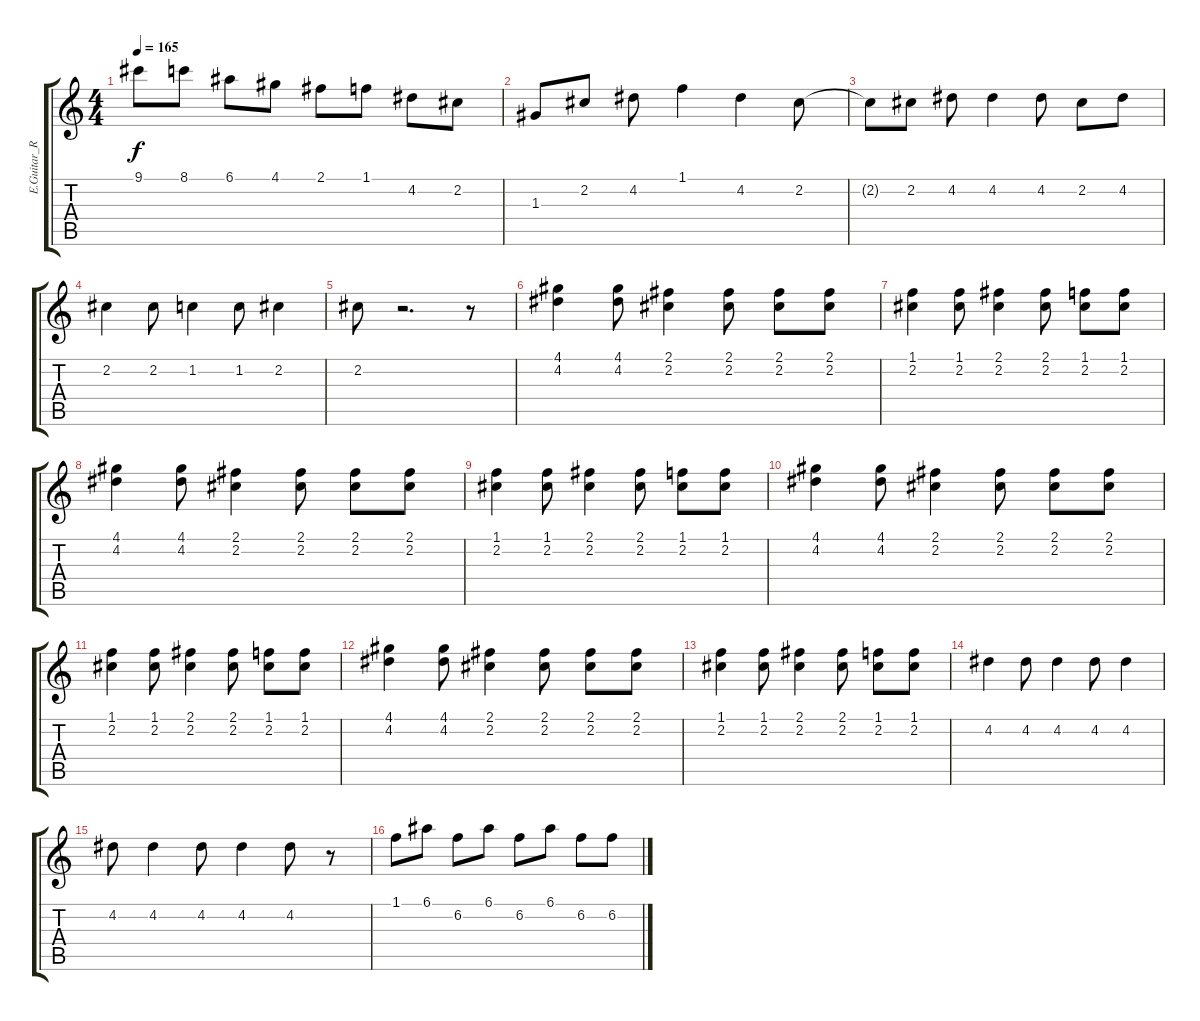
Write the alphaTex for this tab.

\track ("E.Guitar_R" "E.Guitar_R") {instrument distortionguitar}
\staff {score tabs}
\tuning (E4 B3 G3 D3 A2 E2) {hide}
\ts (4 4)
\tempo 165
\clef g2
\ks c
9.1.8{dy f} 8.1.8 6.1.8 4.1.8 2.1.8 1.1.8 4.2.8 2.2.8 |
1.3.8 2.2.8 4.2.8 1.1.4 4.2.4 2.2.8 |
2.2{t}.8 2.2.8 4.2.8 4.2.4 4.2.8 2.2.8 4.2.8 |
2.2.4 2.2.8 1.2.4 1.2.8 2.2.4 |
2.2.8 r.2{d} r.8 |
(4.1 4.2).4 (4.1 4.2).8 (2.1 2.2).4 (2.1 2.2).8 (2.1 2.2).8 (2.1 2.2).8 |
(1.1 2.2).4 (1.1 2.2).8 (2.1 2.2).4 (2.1 2.2).8 (1.1 2.2).8 (1.1 2.2).8 |
(4.1 4.2).4 (4.1 4.2).8 (2.1 2.2).4 (2.1 2.2).8 (2.1 2.2).8 (2.1 2.2).8 |
(1.1 2.2).4 (1.1 2.2).8 (2.1 2.2).4 (2.1 2.2).8 (1.1 2.2).8 (1.1 2.2).8 |
(4.1 4.2).4 (4.1 4.2).8 (2.1 2.2).4 (2.1 2.2).8 (2.1 2.2).8 (2.1 2.2).8 |
(1.1 2.2).4 (1.1 2.2).8 (2.1 2.2).4 (2.1 2.2).8 (1.1 2.2).8 (1.1 2.2).8 |
(4.1 4.2).4 (4.1 4.2).8 (2.1 2.2).4 (2.1 2.2).8 (2.1 2.2).8 (2.1 2.2).8 |
(1.1 2.2).4 (1.1 2.2).8 (2.1 2.2).4 (2.1 2.2).8 (1.1 2.2).8 (1.1 2.2).8 |
4.2.4 4.2.8 4.2.4 4.2.8 4.2.4 |
4.2.8 4.2.4 4.2.8 4.2.4 4.2.8 r.8 |
1.1.8 6.1.8 6.2.8 6.1.8 6.2.8 6.1.8 6.2.8 6.2.8
